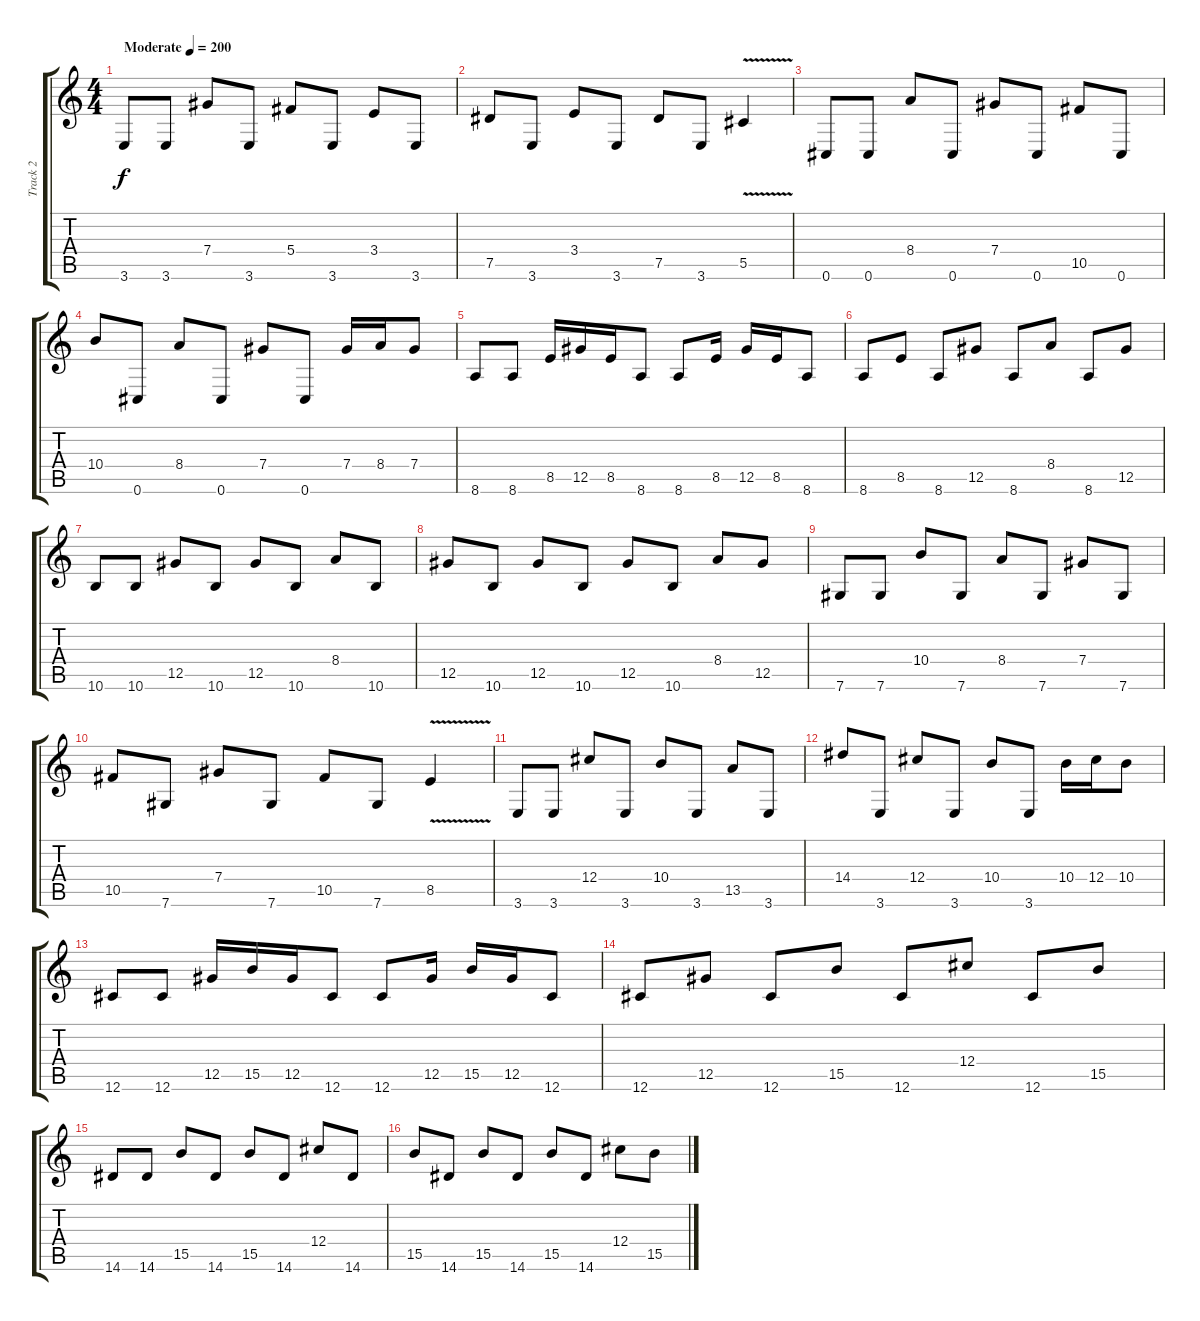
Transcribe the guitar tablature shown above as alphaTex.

\track ("Track 2" "Track 2") {instrument overdrivenguitar}
\staff {score tabs}
\tuning (Eb4 Bb3 Gb3 Db3 Ab2 Db2) {hide}
\ts (4 4)
\tempo (200 "Moderate")
\clef g2
\ks c
3.6.8{dy f instrument overdrivenguitar} 3.6.8 7.4.8 3.6.8 5.4.8 3.6.8 3.4.8 3.6.8 |
7.5.8 3.6.8 3.4.8 3.6.8 7.5.8 3.6.8 5.5{v}.4 |
0.6.8 0.6.8 8.4.8 0.6.8 7.4.8 0.6.8 10.5.8 0.6.8 |
10.4.8 0.6.8 8.4.8 0.6.8 7.4.8 0.6.8 7.4.16 8.4.16 7.4.8 |
8.6.8 8.6.8 8.5.16 12.5.16 8.5.16 8.6.8 8.6.8 8.5.16 12.5.16 8.5.16 8.6.8 |
8.6.8 8.5.8 8.6.8 12.5.8 8.6.8 8.4.8 8.6.8 12.5.8 |
10.6.8 10.6.8 12.5.8 10.6.8 12.5.8 10.6.8 8.4.8 10.6.8 |
12.5.8 10.6.8 12.5.8 10.6.8 12.5.8 10.6.8 8.4.8 12.5.8 |
7.6.8 7.6.8 10.4.8 7.6.8 8.4.8 7.6.8 7.4.8 7.6.8 |
10.5.8 7.6.8 7.4.8 7.6.8 10.5.8 7.6.8 8.5{v}.4 |
3.6.8 3.6.8 12.4.8 3.6.8 10.4.8 3.6.8 13.5.8 3.6.8 |
14.4.8 3.6.8 12.4.8 3.6.8 10.4.8 3.6.8 10.4.16 12.4.16 10.4.8 |
12.6.8 12.6.8 12.5.16 15.5.16 12.5.16 12.6.8 12.6.8 12.5.16 15.5.16 12.5.16 12.6.8 |
12.6.8 12.5.8 12.6.8 15.5.8 12.6.8 12.4.8 12.6.8 15.5.8 |
14.6.8 14.6.8 15.5.8 14.6.8 15.5.8 14.6.8 12.4.8 14.6.8 |
15.5.8 14.6.8 15.5.8 14.6.8 15.5.8 14.6.8 12.4.8 15.5.8
